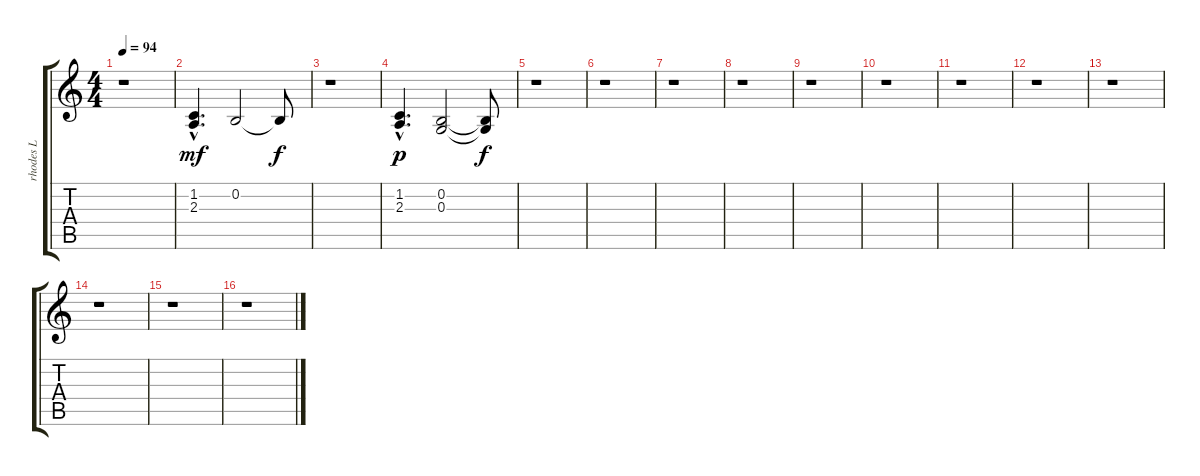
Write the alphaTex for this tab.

\track ("rhodes L" "rhodes L") {instrument electricpiano1}
\staff {score tabs}
\tuning (E4 B3 G3 D3 A2 E2) {hide}
\ts (4 4)
\tempo 94
\clef g2
\ks c
r.1{dy f} |
(1.2{hac} 2.3{hac}).4{d dy mf volume 8 balance 0} 0.2.2{volume 8} 0.2{t}.8{dy f} |
r.1 |
(1.2{hac} 2.3{hac}).4{d dy p volume 9} (0.2 0.3).2 (0.2{t} 0.3{t}).8{dy f} |
r.1 |
r.1 |
r.1 |
r.1 |
r.1 |
r.1 |
r.1 |
r.1 |
r.1 |
r.1 |
r.1 |
r.1
